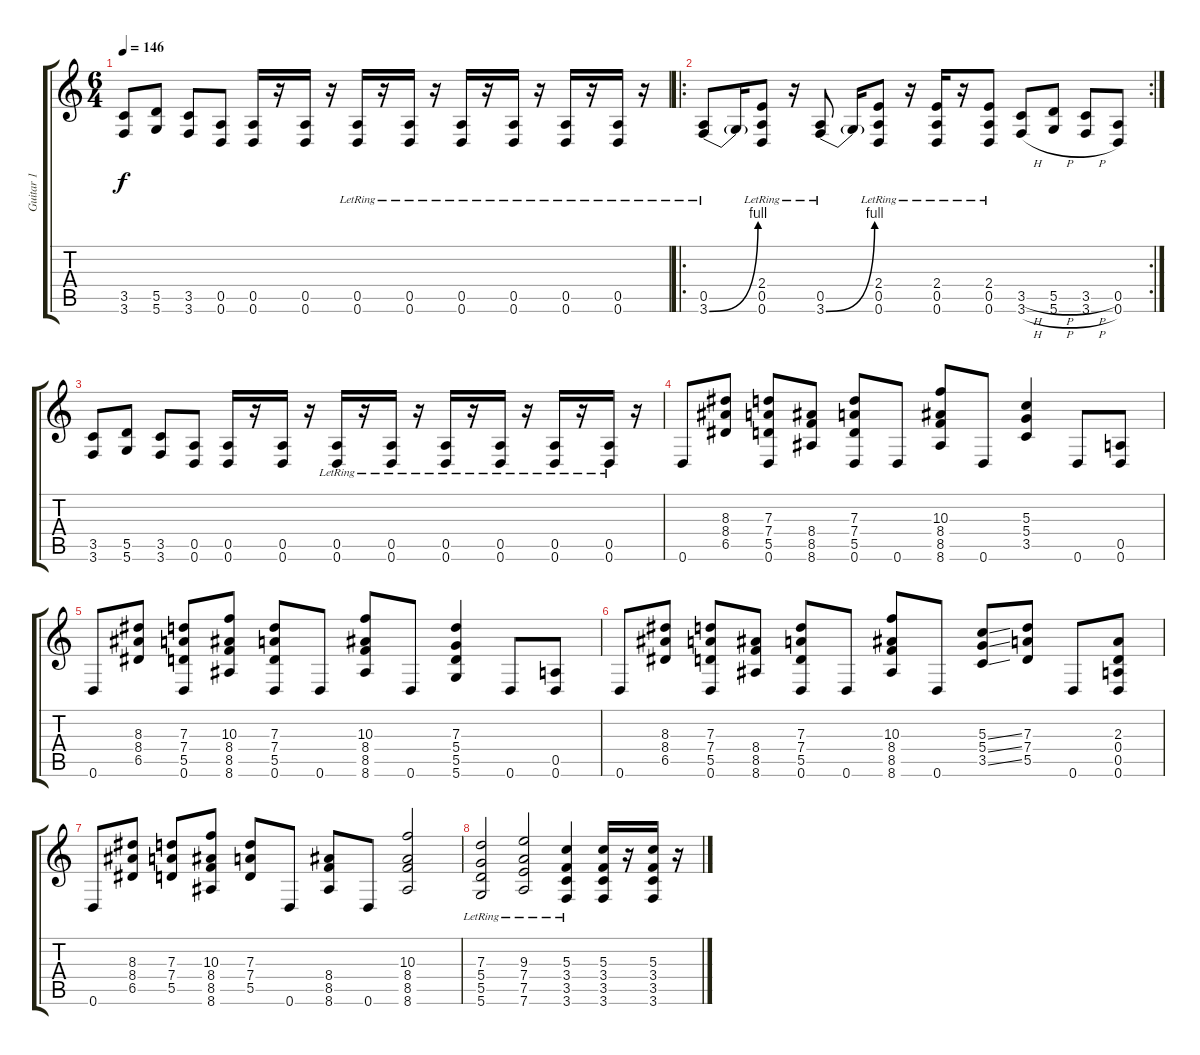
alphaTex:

\track ("Guitar 1" "Guitar 1") {instrument electricguitarjazz}
\staff {score tabs}
\tuning (E4 B3 G3 D3 A2 D2) {hide}
\ts (6 4)
\tempo 146
\clef g2
\ks c
(3.5 3.6).8{dy f} (5.5 5.6).8 (3.5 3.6).8 (0.5 0.6).8 (0.5 0.6).16 r.16 (0.5 0.6).16 r.16 (0.5{lr} 0.6{lr}).16 r.16 (0.5{lr} 0.6{lr}).16 r.16 (0.5{lr} 0.6{lr}).16 r.16 (0.5{lr} 0.6{lr}).16 r.16 (0.5{lr} 0.6{lr}).16 r.16 (0.5{lr} 0.6{lr}).16 r.16 |
\ro
\rc 2
(0.5{lr} 3.6{be (bend 0 0 60 4)}).8{instrument overdrivenguitar} 3.6{t}.16 (2.4 0.5{lr} 0.6{lr}).8 r.16 (0.5{lr} 3.6{be (bend 0 0 60 4)}).8 3.6{t}.16 (2.4 0.5{lr} 0.6{lr}).8 r.16 (2.4 0.5{lr} 0.6{lr}).16 r.16 (2.4 0.5{lr} 0.6{lr}).8 (3.5{h} 3.6{h}).8 (5.5{h} 5.6{h}).8 (3.5{h} 3.6{h}).8 (0.5 0.6).8 |
(3.5 3.6).8 (5.5 5.6).8 (3.5 3.6).8 (0.5 0.6).8 (0.5 0.6).16 r.16 (0.5 0.6).16 r.16 (0.5{lr} 0.6{lr}).16 r.16 (0.5{lr} 0.6{lr}).16 r.16 (0.5{lr} 0.6{lr}).16 r.16 (0.5{lr} 0.6{lr}).16 r.16 (0.5{lr} 0.6{lr}).16 r.16 (0.5{lr} 0.6{lr}).16 r.16 |
0.6.8{volume 13 instrument overdrivenguitar} (8.3 8.4 6.5).8 (7.3 7.4 5.5 0.6).8 (8.4 8.5 8.6).8 (7.3 7.4 5.5 0.6).8 0.6.8 (10.3 8.4 8.5 8.6).8 0.6.8 (5.3 5.4 3.5).4 0.6.8 (0.5 0.6).8 |
0.6.8{volume 13 instrument overdrivenguitar} (8.3 8.4 6.5).8 (7.3 7.4 5.5 0.6).8 (10.3 8.4 8.5 8.6).8 (7.3 7.4 5.5 0.6).8 0.6.8 (10.3 8.4 8.5 8.6).8 0.6.8 (7.3 5.4 5.5 5.6).4 0.6.8 (0.5 0.6).8 |
0.6.8{volume 13 instrument overdrivenguitar} (8.3 8.4 6.5).8 (7.3 7.4 5.5 0.6).8 (8.4 8.5 8.6).8 (7.3 7.4 5.5 0.6).8 0.6.8 (10.3 8.4 8.5 8.6).8 0.6.8 (5.3{ss} 5.4{ss} 3.5{ss}).8 (7.3 7.4 5.5).8 0.6.8 (2.3 0.4 0.5 0.6).8 |
0.6.8{volume 13 instrument overdrivenguitar} (8.3 8.4 6.5).8 (7.3 7.4 5.5).8 (10.3 8.4 8.5 8.6).8 (7.3 7.4 5.5).8 0.6.8 (8.4 8.5 8.6).8 0.6.8 (10.3 8.4 8.5 8.6).2 |
(7.3 5.4{lr} 5.5{lr} 5.6{lr}).2 (9.3 7.4{lr} 7.5{lr} 7.6{lr}).2 (5.3 3.4 3.5 3.6{lr}).4 (5.3 3.4 3.5 3.6).16 r.16 (5.3 3.4 3.5 3.6).16 r.16
